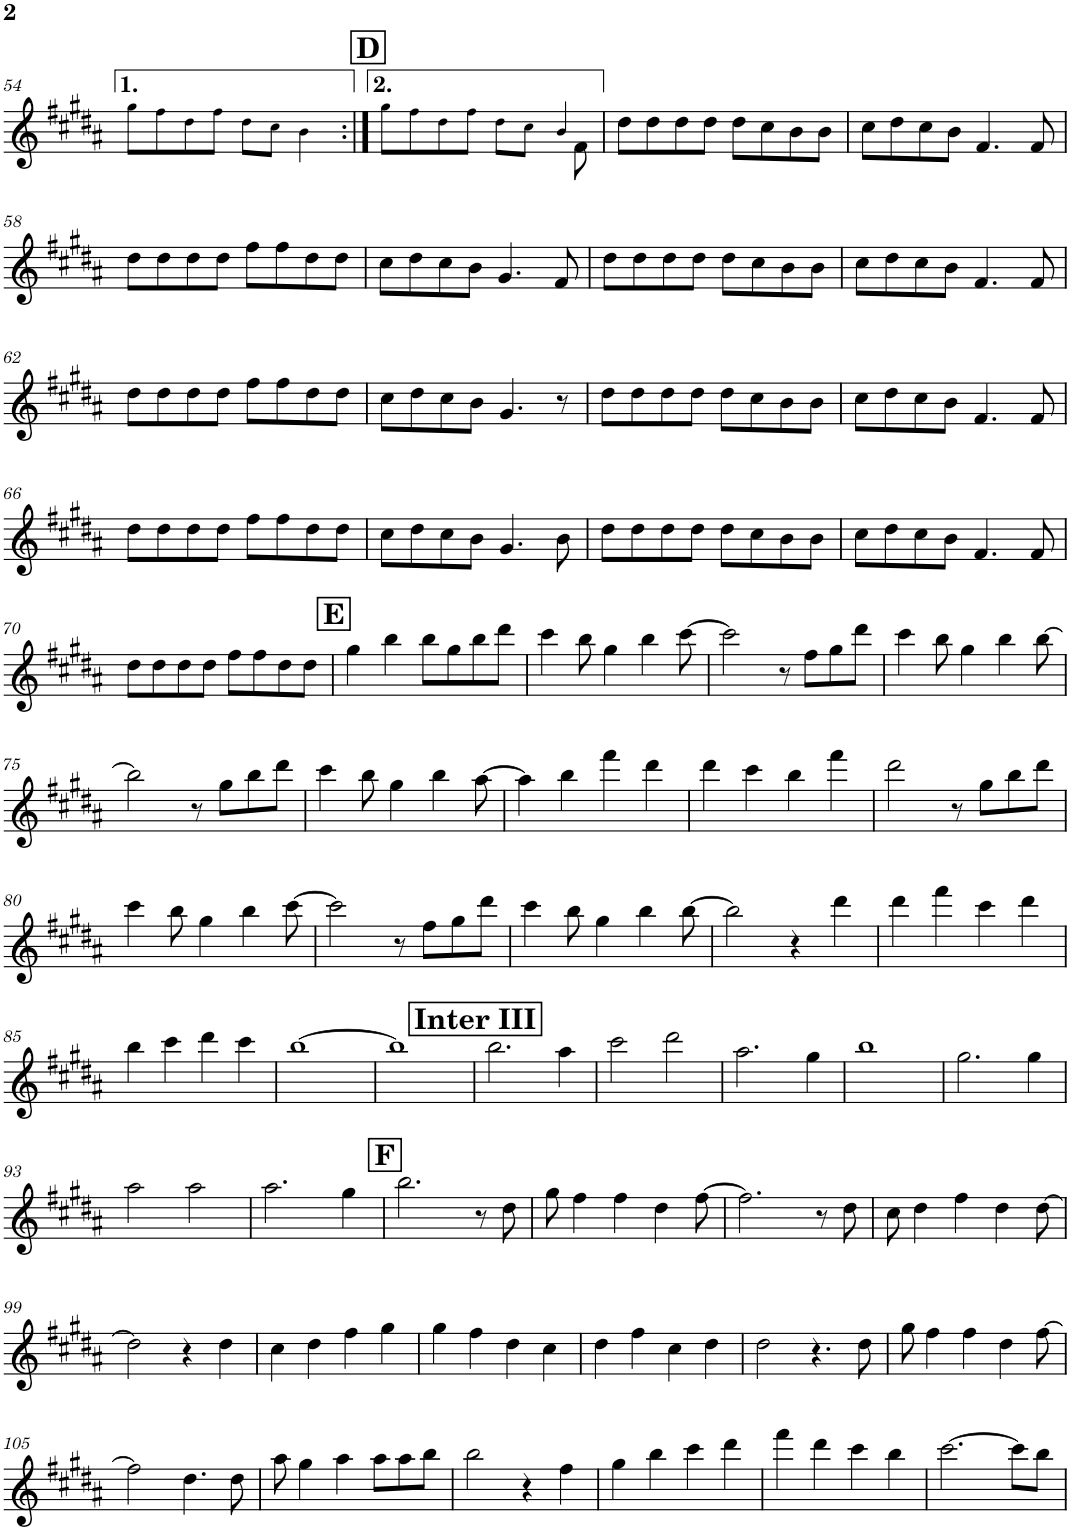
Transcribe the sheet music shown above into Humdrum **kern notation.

**kern
*part1
*staff1
*I"Piano
*I'Pno.
!!LO:PB:g=z
*clefG2
*k[f#c#g#d#a#]
*M4/4
=54
8gg#!\L
8ff#!\
8dd#!\
8ff#!\J
8dd#!\L
8cc#!\J
4b!\
!!LO:REH:place=s1:a:B:cj:fs=14:t=D
=55:|!
*^
8gg#!\L	2..ryy
8ff#!\	.
8dd#!\	.
8ff#!\J	.
8dd#!\L	.
8cc#!\J	.
4b!/	.
.	8f#\
*v	*v
=56
8dd#\L
8dd#\
8dd#\
8dd#\J
8dd#\L
8cc#\
8b\
8b\J
=57
8cc#\L
8dd#\
8cc#\
8b\J
4.f#/
8f#/
!!LO:LB:g=z
=58
8dd#\L
8dd#\
8dd#\
8dd#\J
8ff#\L
8ff#\
8dd#\
8dd#\J
=59
8cc#\L
8dd#\
8cc#\
8b\J
4.g#/
8f#/
=60
8dd#\L
8dd#\
8dd#\
8dd#\J
8dd#\L
8cc#\
8b\
8b\J
=61
8cc#\L
8dd#\
8cc#\
8b\J
4.f#/
8f#/
!!LO:LB:g=z
=62
8dd#\L
8dd#\
8dd#\
8dd#\J
8ff#\L
8ff#\
8dd#\
8dd#\J
=63
8cc#\L
8dd#\
8cc#\
8b\J
4.g#/
8r
=64
8dd#\L
8dd#\
8dd#\
8dd#\J
8dd#\L
8cc#\
8b\
8b\J
=65
8cc#\L
8dd#\
8cc#\
8b\J
4.f#/
8f#/
!!LO:LB:g=z
=66
8dd#\L
8dd#\
8dd#\
8dd#\J
8ff#\L
8ff#\
8dd#\
8dd#\J
=67
8cc#\L
8dd#\
8cc#\
8b\J
4.g#/
8b\
=68
8dd#\L
8dd#\
8dd#\
8dd#\J
8dd#\L
8cc#\
8b\
8b\J
=69
8cc#\L
8dd#\
8cc#\
8b\J
4.f#/
8f#/
!!LO:LB:g=z
=70
8dd#\L
8dd#\
8dd#\
8dd#\J
8ff#\L
8ff#\
8dd#\
8dd#\J
!!LO:REH:place=s1:a:B:cj:fs=14:t=E
=71
4gg#\
4bb\
8bb\L
8gg#\
8bb\
8ddd#\J
=72
4ccc#\
8bb\
4gg#\
4bb\
[8ccc#\
=73
2ccc#\]
8r
8ff#\L
8gg#\
8ddd#\J
=74
4ccc#\
8bb\
4gg#\
4bb\
[8bb\
!!LO:LB:g=z
=75
2bb\]
8r
8gg#\L
8bb\
8ddd#\J
=76
4ccc#\
8bb\
4gg#\
4bb\
[8aa#\
=77
4aa#\]
4bb\
4fff#\
4ddd#\
=78
4ddd#\
4ccc#\
4bb\
4fff#\
=79
2ddd#\
8r
8gg#\L
8bb\
8ddd#\J
!!LO:LB:g=z
=80
4ccc#\
8bb\
4gg#\
4bb\
[8ccc#\
=81
2ccc#\]
8r
8ff#\L
8gg#\
8ddd#\J
=82
4ccc#\
8bb\
4gg#\
4bb\
[8bb\
=83
2bb\]
4r
4ddd#\
=84
4ddd#\
4fff#\
4ccc#\
4ddd#\
!!LO:LB:g=z
=85
4bb\
4ccc#\
4ddd#\
4ccc#\
=86
[1bb
=87
1bb]
!!LO:REH:place=s1:a:B:cj:fs=14:t=Inter III
=88
2.bb\
4aa#\
=89
2ccc#\
2ddd#\
=90
2.aa#\
4gg#\
=91
1bb
=92
2.gg#\
4gg#\
!!LO:LB:g=z
=93
2aa#\
2aa#\
=94
2.aa#\
4gg#\
!!LO:REH:place=s1:a:B:cj:fs=14:t=F
=95
2.bb\
8r
8dd#\
=96
8gg#\
4ff#\
4ff#\
4dd#\
[8ff#\
=97
2.ff#\]
8r
8dd#\
=98
8cc#\
4dd#\
4ff#\
4dd#\
[8dd#\
!!LO:LB:g=z
=99
2dd#\]
4r
4dd#\
=100
4cc#\
4dd#\
4ff#\
4gg#\
=101
4gg#\
4ff#\
4dd#\
4cc#\
=102
4dd#\
4ff#\
4cc#\
4dd#\
=103
2dd#\
4.r
8dd#\
=104
8gg#\
4ff#\
4ff#\
4dd#\
[8ff#\
!!LO:LB:g=z
=105
2ff#\]
4.dd#\
8dd#\
=106
8aa#\
4gg#\
4aa#\
8aa#\L
8aa#\
8bb\J
=107
2bb\
4r
4ff#\
=108
4gg#\
4bb\
4ccc#\
4ddd#\
=109
4fff#\
4ddd#\
4ccc#\
4bb\
=110
[2.ccc#\
8ccc#\L]
8bb\J
=
*-
